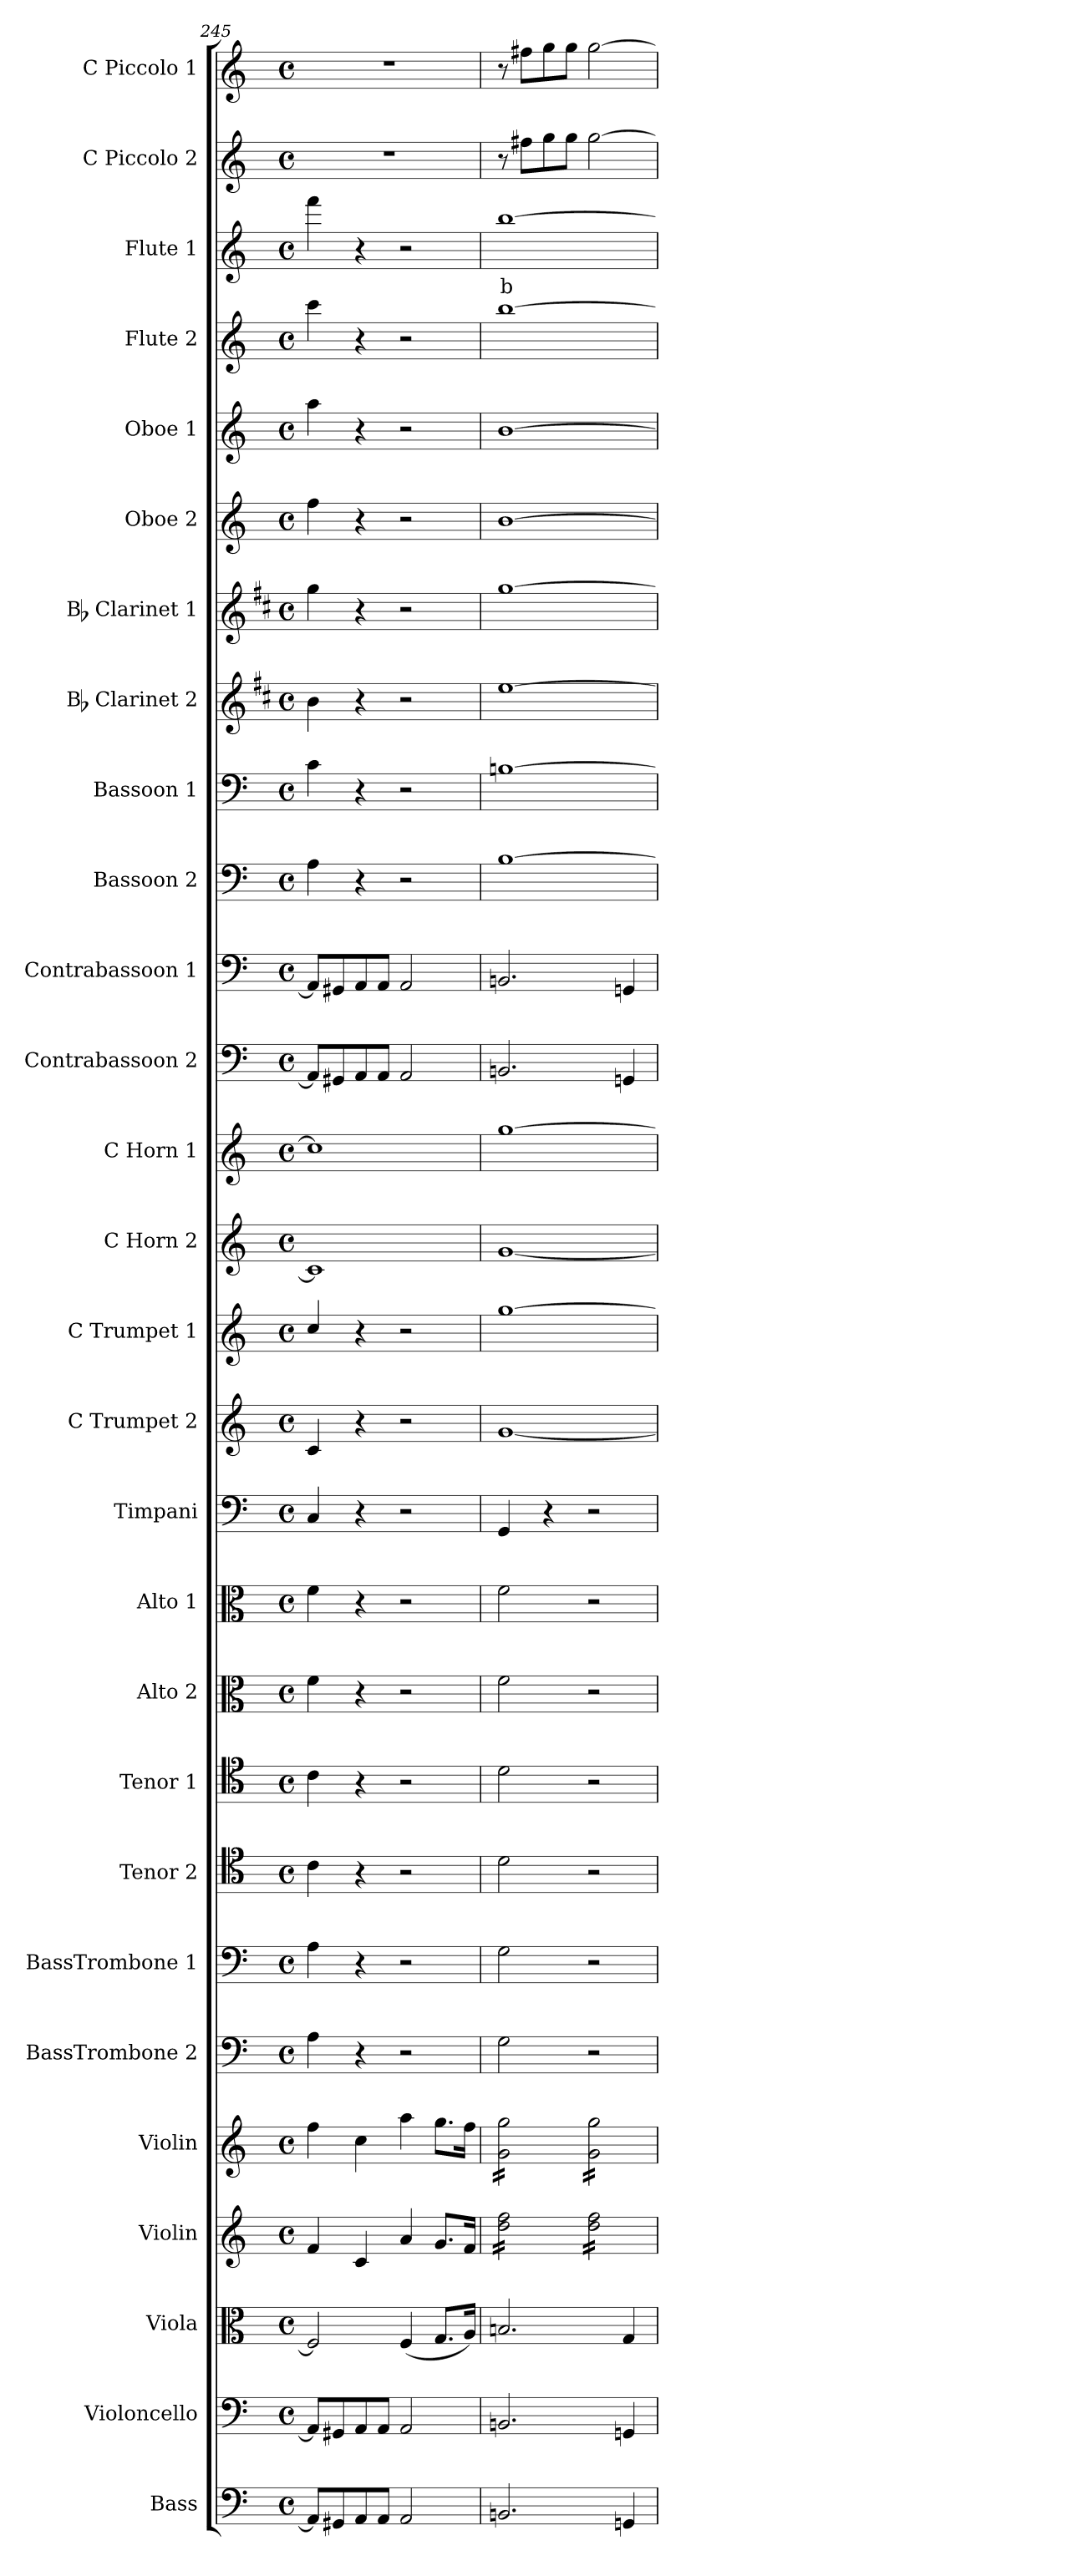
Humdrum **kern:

**kern	**kern	**kern	**kern	**kern	**kern	**kern	**kern	**kern	**kern	**kern	**kern	**kern	**kern	**kern	**kern	**kern	**kern	**kern	**kern	**kern	**kern	**kern	**kern	**kern	**kern	**text	**kern	**kern
*part28	*part27	*part26	*part25	*part24	*part23	*part22	*part21	*part20	*part19	*part18	*part17	*part16	*part15	*part14	*part13	*part12	*part11	*part10	*part9	*part8	*part7	*part6	*part5	*part4	*part3	*part3	*part2	*part1
*staff28	*staff27	*staff26	*staff25	*staff24	*staff23	*staff22	*staff21	*staff20	*staff19	*staff18	*staff17	*staff16	*staff15	*staff14	*staff13	*staff12	*staff11	*staff10	*staff9	*staff8	*staff7	*staff6	*staff5	*staff4	*staff3	*staff3	*staff2	*staff1
*I"Bass	*I"Violoncello	*I"Viola	*I"Violin	*I"Violin	*I"BassTrombone 2	*I"BassTrombone 1	*I"Tenor 2	*I"Tenor 1	*I"Alto 2	*I"Alto 1	*I"Timpani	*I"C Trumpet 2	*I"C Trumpet 1	*I"C Horn 2	*I"C Horn 1	*I"Contrabassoon 2	*I"Contrabassoon 1	*I"Bassoon 2	*I"Bassoon 1	*I"Bb Clarinet 2	*I"Bb Clarinet 1	*I"Oboe 2	*I"Oboe 1	*I"Flute 2	*I"Flute 1	*	*I"C Piccolo 2	*I"C Piccolo 1
*I'B	*I'Vc	*I'Vla	*I'Vln	*I'Vln	*I'BTrb 2	*I'BTrb 1	*I'T 2	*I'T 1	*I'A 2	*I'A 1	*I'Timp	*I'Tpt 2	*I'Tpt 1	*I'Hn 2	*I'Hn 1	*I'C Bsn 2	*I'C Bsn 1	*I'Bsn 2	*I'Bsn 1	*I'Cl 2	*I'Cl 1	*I'Ob 2	*I'Ob 1	*I'Fl 2	*I'Fl 1	*	*I'Picc 2	*I'Picc 1
*clefF4	*clefF4	*clefC3	*clefG2	*clefG2	*clefF4	*clefF4	*clefC4	*clefC4	*clefC3	*clefC3	*clefF4	*clefG2	*clefG2	*clefG2	*clefG2	*clefF4	*clefF4	*clefF4	*clefF4	*clefG2	*clefG2	*clefG2	*clefG2	*clefG2	*clefG2	*	*clefG2	*clefG2
*ITrd7c12	*	*	*	*	*	*	*	*	*	*	*	*	*	*ITrd7c12	*ITrd7c12	*ITrd7c12	*ITrd7c12	*	*	*ITrd1c2	*ITrd1c2	*	*	*	*	*	*ITrd-7c-12	*ITrd-7c-12
*k[]	*k[]	*k[]	*k[]	*k[]	*k[]	*k[]	*k[]	*k[]	*k[]	*k[]	*k[]	*k[]	*k[]	*k[]	*k[]	*k[]	*k[]	*k[]	*k[]	*k[]	*k[]	*k[]	*k[]	*k[]	*k[]	*	*k[]	*k[]
*M4/4	*M4/4	*M4/4	*M4/4	*M4/4	*M4/4	*M4/4	*M4/4	*M4/4	*M4/4	*M4/4	*M4/4	*M4/4	*M4/4	*M4/4	*M4/4	*M4/4	*M4/4	*M4/4	*M4/4	*M4/4	*M4/4	*M4/4	*M4/4	*M4/4	*M4/4	*	*M4/4	*M4/4
*met(c)	*met(c)	*met(c)	*met(c)	*met(c)	*met(c)	*met(c)	*met(c)	*met(c)	*met(c)	*met(c)	*met(c)	*met(c)	*met(c)	*met(c)	*met(c)	*met(c)	*met(c)	*met(c)	*met(c)	*met(c)	*met(c)	*met(c)	*met(c)	*met(c)	*met(c)	*	*met(c)	*met(c)
=245	=245	=245	=245	=245	=245	=245	=245	=245	=245	=245	=245	=245	=245	=245	=245	=245	=245	=245	=245	=245	=245	=245	=245	=245	=245	=245	=245	=245
8AAAL]	8AAL]	2F]	4f	4ff	4A	4A	4c	4c	4f	4f	4C	4c/	4cc/	1C]	1c]	8AAAL]	8AAAL]	4A\	4c\	4a\	4ff\	4ff\	4aa\	4ccc\	4fff\	.	1r	1r
8GGG#X	8GG#X	.	.	.	.	.	.	.	.	.	.	.	.	.	.	8GGG#X	8GGG#X	.	.	.	.	.	.	.	.	.	.	.
8AAA	8AA	.	4c	4cc	4r	4r	4r	4r	4r	4r	4r	4r	4r	.	.	8AAA	8AAA	4r	4r	4r	4r	4r	4r	4r	4r	.	.	.
8AAAJ	8AAJ	.	.	.	.	.	.	.	.	.	.	.	.	.	.	8AAAJ	8AAAJ	.	.	.	.	.	.	.	.	.	.	.
2AAA	2AA	(4F	4a	4aa	2r	2r	2r	2r	2r	2r	2r	2r	2r	.	.	2AAA	2AAA	2r	2r	2r	2r	2r	2r	2r	2r	.	.	.
.	.	8.GL	8.gL	8.ggL	.	.	.	.	.	.	.	.	.	.	.	.	.	.	.	.	.	.	.	.	.	.	.	.
.	.	16AJk)	16fJk	16ffJk	.	.	.	.	.	.	.	.	.	.	.	.	.	.	.	.	.	.	.	.	.	.	.	.
=246	=246	=246	=246	=246	=246	=246	=246	=246	=246	=246	=246	=246	=246	=246	=246	=246	=246	=246	=246	=246	=246	=246	=246	=246	=246	=246	=246	=246
!	!	!	!	!	!	!	!	!	!	!	!	!	!	!	!	!	!	!	!	!	!	!	!	!	!	!LO:LY:b	!	!
*	*	*	*tremolo	*	*	*	*	*	*	*	*	*	*	*	*	*	*	*	*	*	*	*	*	*	*	*	*	*
*	*	*	*	*tremolo	*	*	*	*	*	*	*	*	*	*	*	*	*	*	*	*	*	*	*	*	*	*	*	*
2.BBBn	2.BBn	2.Bn	16dd\ 16ff\LL	16g\ 16gg\LL	2G	2G	2d	2d	2f	2f	4GG	[1g	[1gg	[1G	[1g	2.BBBn	2.BBBn	[1B	[1Bn	[1dd	[1ff	[1b	[1b	[1bb	[1bb	b	8r	8r
.	.	.	16dd\ 16ff\	16g\ 16gg\	.	.	.	.	.	.	.	.	.	.	.	.	.	.	.	.	.	.	.	.	.	.	.	.
.	.	.	16dd\ 16ff\	16g\ 16gg\	.	.	.	.	.	.	.	.	.	.	.	.	.	.	.	.	.	.	.	.	.	.	8fff#XL	8fff#XL
.	.	.	16dd\ 16ff\	16g\ 16gg\	.	.	.	.	.	.	.	.	.	.	.	.	.	.	.	.	.	.	.	.	.	.	.	.
.	.	.	16dd\ 16ff\	16g\ 16gg\	.	.	.	.	.	.	4r	.	.	.	.	.	.	.	.	.	.	.	.	.	.	.	8ggg	8ggg
.	.	.	16dd\ 16ff\	16g\ 16gg\	.	.	.	.	.	.	.	.	.	.	.	.	.	.	.	.	.	.	.	.	.	.	.	.
.	.	.	16dd\ 16ff\	16g\ 16gg\	.	.	.	.	.	.	.	.	.	.	.	.	.	.	.	.	.	.	.	.	.	.	8gggJ	8gggJ
.	.	.	16dd\ 16ff\JJ	16g\ 16gg\JJ	.	.	.	.	.	.	.	.	.	.	.	.	.	.	.	.	.	.	.	.	.	.	.	.
.	.	.	16dd\ 16ff\LL	16g\ 16gg\LL	2r	2r	2r	2r	2r	2r	2r	.	.	.	.	.	.	.	.	.	.	.	.	.	.	.	[2ggg	[2ggg
.	.	.	16dd\ 16ff\	16g\ 16gg\	.	.	.	.	.	.	.	.	.	.	.	.	.	.	.	.	.	.	.	.	.	.	.	.
.	.	.	16dd\ 16ff\	16g\ 16gg\	.	.	.	.	.	.	.	.	.	.	.	.	.	.	.	.	.	.	.	.	.	.	.	.
.	.	.	16dd\ 16ff\	16g\ 16gg\	.	.	.	.	.	.	.	.	.	.	.	.	.	.	.	.	.	.	.	.	.	.	.	.
4GGGn	4GGn	4G	16dd\ 16ff\	16g\ 16gg\	.	.	.	.	.	.	.	.	.	.	.	4GGGn	4GGGn	.	.	.	.	.	.	.	.	.	.	.
.	.	.	16dd\ 16ff\	16g\ 16gg\	.	.	.	.	.	.	.	.	.	.	.	.	.	.	.	.	.	.	.	.	.	.	.	.
.	.	.	16dd\ 16ff\	16g\ 16gg\	.	.	.	.	.	.	.	.	.	.	.	.	.	.	.	.	.	.	.	.	.	.	.	.
.	.	.	16dd\ 16ff\JJ	16g\ 16gg\JJ	.	.	.	.	.	.	.	.	.	.	.	.	.	.	.	.	.	.	.	.	.	.	.	.
*	*	*	*	*Xtremolo	*	*	*	*	*	*	*	*	*	*	*	*	*	*	*	*	*	*	*	*	*	*	*	*
*	*	*	*Xtremolo	*	*	*	*	*	*	*	*	*	*	*	*	*	*	*	*	*	*	*	*	*	*	*	*	*
=	=	=	=	=	=	=	=	=	=	=	=	=	=	=	=	=	=	=	=	=	=	=	=	=	=	=	=	=
*-	*-	*-	*-	*-	*-	*-	*-	*-	*-	*-	*-	*-	*-	*-	*-	*-	*-	*-	*-	*-	*-	*-	*-	*-	*-	*-	*-	*-
